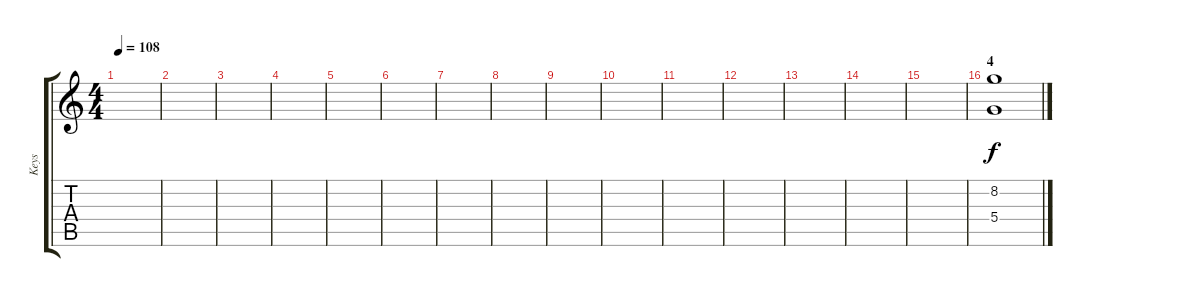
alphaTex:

\track ("Keys" "Keys") {instrument synthstrings2}
\staff {score tabs}
\tuning (E5 B4 G4 D4 A3 E3) {hide}
\ts (4 4)
\tempo 108
\clef g2
\ks c
|
|
|
|
|
|
|
|
|
|
|
|
|
|
|
\section ("" "4")
(8.2 5.4).1
